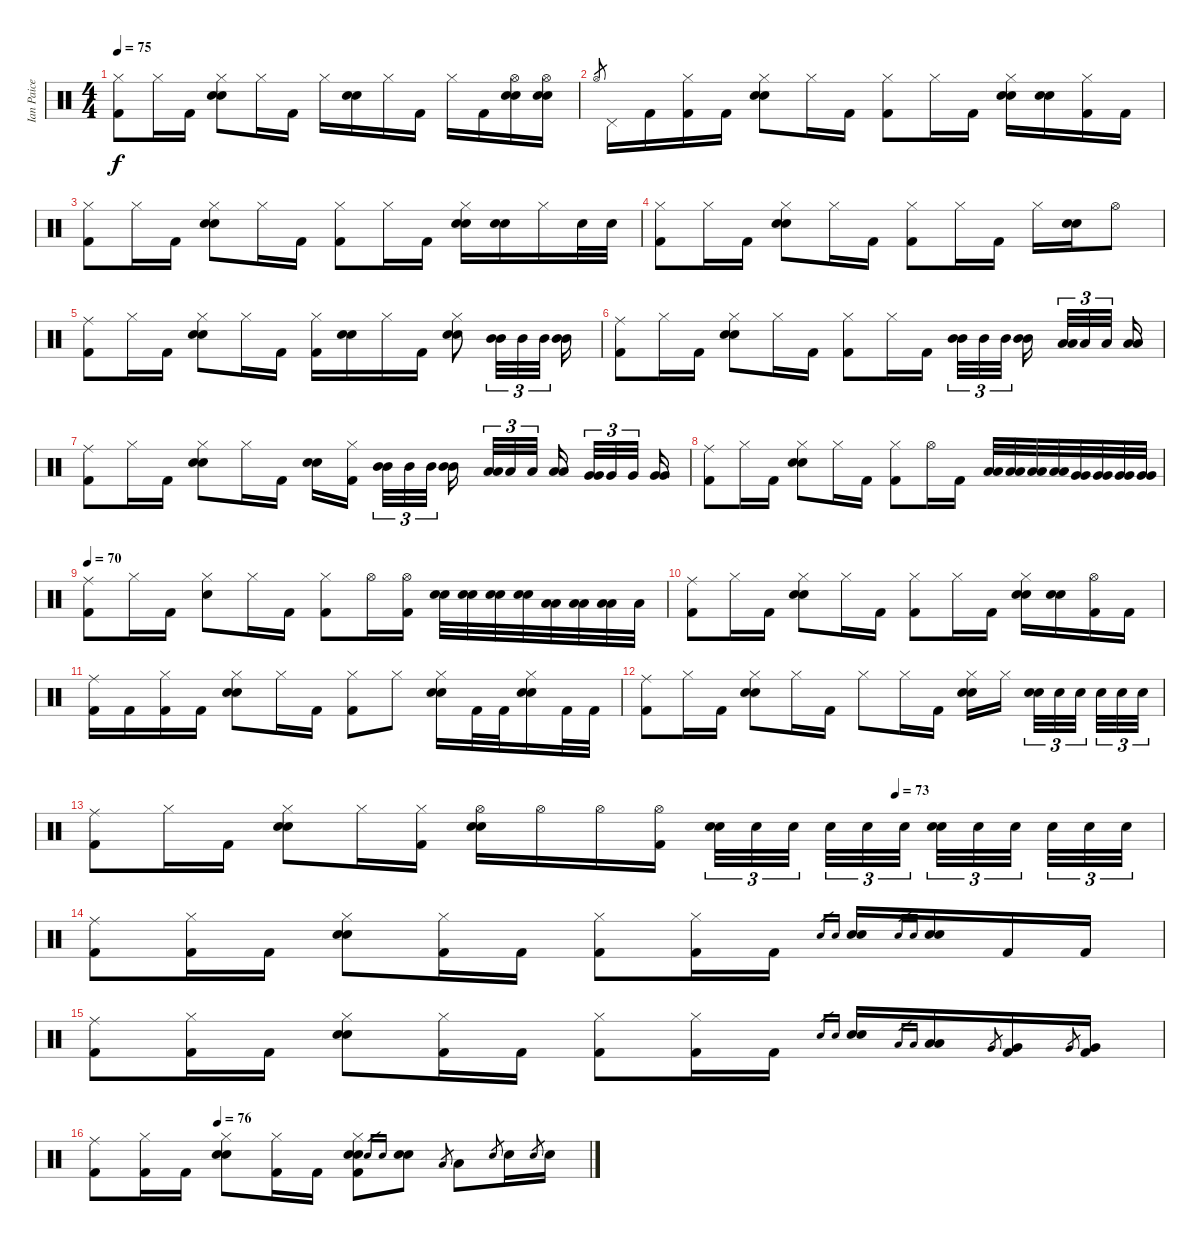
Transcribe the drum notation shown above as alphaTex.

\track ("Ian Paice" "Ian Paice") {instrument percussion}
\staff {score}
\articulation defaults
\ts (4 4)
\tempo 75
\clef neutral
\ks c
("Hi-Hat (closed)" "Kick (hit) 2").8{dy f} "Hi-Hat (closed)".16 "Kick (hit) 2".16 ("Hi-Hat (closed)" "Electric Snare (hit)" "Electric Snare (hit)").8 "Hi-Hat (closed)".16 "Kick (hit) 2".16 "Hi-Hat (closed)".16 ("Electric Snare (hit)" "Electric Snare (hit)").16 "Hi-Hat (closed)".16 "Kick (hit) 2".16 "Hi-Hat (closed)".16 "Kick (hit) 2".16 ("Hi-Hat (open)" "Electric Snare (hit)" "Electric Snare (hit)").16 ("Hi-Hat (open)" "Electric Snare (hit)" "Electric Snare (hit)").16 |
"Hi-Hat (open)".8{gr} "Pedal Hi-Hat (hit)".16 "Kick (hit) 2".16 ("Hi-Hat (closed)" "Kick (hit) 2").16 "Kick (hit) 2".16 ("Hi-Hat (closed)" "Electric Snare (hit)" "Electric Snare (hit)").8 "Hi-Hat (closed)".16 "Kick (hit) 2".16 ("Hi-Hat (closed)" "Kick (hit) 2").8 "Hi-Hat (closed)".16 "Kick (hit) 2".16 ("Hi-Hat (closed)" "Electric Snare (hit)" "Electric Snare (hit)").16 ("Electric Snare (hit)" "Electric Snare (hit)").16 ("Hi-Hat (closed)" "Kick (hit) 2").16 "Kick (hit) 2".16 |
("Hi-Hat (closed)" "Kick (hit) 2").8 "Hi-Hat (closed)".16 "Kick (hit) 2".16 ("Hi-Hat (closed)" "Electric Snare (hit)" "Electric Snare (hit)").8 "Hi-Hat (closed)".16 "Kick (hit) 2".16 ("Hi-Hat (closed)" "Kick (hit) 2").8 "Hi-Hat (closed)".16 "Kick (hit) 2".16 ("Hi-Hat (closed)" "Electric Snare (hit)" "Electric Snare (hit)").16 ("Electric Snare (hit)" "Electric Snare (hit)").16 "Hi-Hat (closed)".16 "Electric Snare (hit)".32 "Electric Snare (hit)".32 |
("Hi-Hat (closed)" "Kick (hit) 2").8 "Hi-Hat (closed)".16 "Kick (hit) 2".16 ("Hi-Hat (closed)" "Electric Snare (hit)" "Electric Snare (hit)").8 "Hi-Hat (closed)".16 "Kick (hit) 2".16 ("Hi-Hat (closed)" "Kick (hit) 2").8 "Hi-Hat (closed)".16 "Kick (hit) 2".16 "Hi-Hat (closed)".16 ("Electric Snare (hit)" "Electric Snare (hit)").16 "Hi-Hat (open)".8 |
("Ride (middle)" "Kick (hit) 2").8 "Hi-Hat (closed)".16 "Kick (hit) 2".16 ("Hi-Hat (closed)" "Electric Snare (hit)" "Electric Snare (hit)").8 "Hi-Hat (closed)".16 "Kick (hit) 2".16 ("Hi-Hat (closed)" "Kick (hit) 2").16 ("Electric Snare (hit)" "Electric Snare (hit)").16 "Hi-Hat (closed)".16 "Kick (hit) 2".16 ("Hi-Hat (closed)" "Electric Snare (hit)" "Electric Snare (hit)").8 ("Mid Tom (hit)" "Mid Tom (hit)").32{tu (3 2)} "Mid Tom (hit)".32{tu (3 2)} "Mid Tom (hit)".32{tu (3 2) beam splitsecondary} ("Mid Tom (hit)" "Mid Tom (hit)").16 |
("Ride (middle)" "Kick (hit) 2").8 "Hi-Hat (closed)".16 "Kick (hit) 2".16 ("Hi-Hat (closed)" "Electric Snare (hit)" "Electric Snare (hit)").8 "Hi-Hat (closed)".16 "Kick (hit) 2".16 ("Hi-Hat (closed)" "Kick (hit) 2").8 "Hi-Hat (closed)".16 "Kick (hit) 2".16 ("Mid Tom (hit)" "Mid Tom (hit)").32{tu (3 2)} "Mid Tom (hit)".32{tu (3 2)} "Mid Tom (hit)".32{tu (3 2) beam splitsecondary} ("Mid Tom (hit)" "Mid Tom (hit)").16{beam splitsecondary} ("Low Tom (hit)" "Low Tom (hit)").32{tu (3 2)} "Low Tom (hit)".32{tu (3 2)} "Low Tom (hit)".32{tu (3 2) beam splitsecondary} ("Low Tom (hit)" "Low Tom (hit)").16 |
("Ride (middle)" "Kick (hit) 2").8 "Hi-Hat (closed)".16 "Kick (hit) 2".16 ("Hi-Hat (closed)" "Electric Snare (hit)" "Electric Snare (hit)").8 "Hi-Hat (closed)".16 "Kick (hit) 2".16 ("Electric Snare (hit)" "Electric Snare (hit)").16 ("Hi-Hat (closed)" "Kick (hit) 2").16{beam splitsecondary} ("Mid Tom (hit)" "Mid Tom (hit)").32{tu (3 2)} "Mid Tom (hit)".32{tu (3 2)} "Mid Tom (hit)".32{tu (3 2) beam splitsecondary} ("Mid Tom (hit)" "Mid Tom (hit)").16 ("Low Tom (hit)" "Low Tom (hit)").32{tu (3 2)} "Low Tom (hit)".32{tu (3 2)} "Low Tom (hit)".32{tu (3 2) beam splitsecondary} ("Low Tom (hit)" "Low Tom (hit)").16{beam splitsecondary} ("Very Low Tom (hit)" "Very Low Tom (hit)").32{tu (3 2)} "Very Low Tom (hit)".32{tu (3 2)} "Very Low Tom (hit)".32{tu (3 2) beam splitsecondary} ("Very Low Tom (hit)" "Very Low Tom (hit)").16 |
("Ride (middle)" "Kick (hit) 2").8 "Hi-Hat (closed)".16 "Kick (hit) 2".16 ("Hi-Hat (closed)" "Electric Snare (hit)" "Electric Snare (hit)").8 "Hi-Hat (closed)".16 "Kick (hit) 2".16 ("Hi-Hat (closed)" "Kick (hit) 2").8 "Hi-Hat (open)".16 "Kick (hit) 2".16 ("Low Tom (hit)" "Low Tom (hit)").32 ("Low Tom (hit)" "Low Tom (hit)").32 ("Low Tom (hit)" "Low Tom (hit)").32 ("Low Tom (hit)" "Low Tom (hit)").32 ("Very Low Tom (hit)" "Very Low Tom (hit)").32 ("Very Low Tom (hit)" "Very Low Tom (hit)").32 ("Very Low Tom (hit)" "Very Low Tom (hit)").32 ("Very Low Tom (hit)" "Very Low Tom (hit)").32 |
\tempo 70
("Ride (middle)" "Kick (hit) 2").8 "Hi-Hat (closed)".16 "Kick (hit) 2".16 ("Hi-Hat (closed)" "Snare (hit) 2").8 "Hi-Hat (closed)".16 "Kick (hit) 2".16 ("Hi-Hat (closed)" "Kick (hit) 2").8 "Hi-Hat (open)".16 ("Hi-Hat (open)" "Kick (hit) 2").16 ("Electric Snare (hit)" "Electric Snare (hit)").32 ("Electric Snare (hit)" "Electric Snare (hit)").32 ("Electric Snare (hit)" "Electric Snare (hit)").32 ("Electric Snare (hit)" "Electric Snare (hit)").32 ("Low Tom (hit)" "Low Tom (hit)").32 ("Low Tom (hit)" "Low Tom (hit)").32 ("Low Tom (hit)" "Low Tom (hit)").32 "Low Tom (hit)".32 |
("Ride (middle)" "Kick (hit) 2").8 "Hi-Hat (closed)".16 "Kick (hit) 2".16 ("Hi-Hat (closed)" "Electric Snare (hit)" "Electric Snare (hit)").8 "Hi-Hat (closed)".16 "Kick (hit) 2".16 ("Hi-Hat (closed)" "Kick (hit) 2").8 "Hi-Hat (closed)".16 "Kick (hit) 2".16 ("Hi-Hat (closed)" "Electric Snare (hit)" "Electric Snare (hit)").16 ("Electric Snare (hit)" "Electric Snare (hit)").16 ("Hi-Hat (open)" "Kick (hit) 2").16 "Kick (hit) 2".16 |
("Ride (middle)" "Kick (hit) 2").16 "Kick (hit) 2".16 ("Hi-Hat (closed)" "Kick (hit) 2").16 "Kick (hit) 2".16 ("Hi-Hat (closed)" "Electric Snare (hit)" "Electric Snare (hit)").8 "Hi-Hat (closed)".16 "Kick (hit) 2".16 ("Hi-Hat (closed)" "Kick (hit) 2").8 "Hi-Hat (closed)".8 ("Hi-Hat (closed)" "Electric Snare (hit)" "Electric Snare (hit)").16 "Kick (hit) 2".32 "Kick (hit) 2".32 ("Hi-Hat (closed)" "Electric Snare (hit)" "Electric Snare (hit)").16 "Kick (hit) 2".32 "Kick (hit) 2".32 |
("Ride (middle)" "Kick (hit) 2").8 "Hi-Hat (closed)".16 "Kick (hit) 2".16 ("Hi-Hat (closed)" "Electric Snare (hit)" "Electric Snare (hit)").8 "Hi-Hat (closed)".16 "Kick (hit) 2".16 "Hi-Hat (closed)".8 "Hi-Hat (closed)".16 "Kick (hit) 2".16 ("Hi-Hat (closed)" "Electric Snare (hit)" "Electric Snare (hit)").16 "Hi-Hat (closed)".16{beam splitsecondary} ("Electric Snare (hit)" "Electric Snare (hit)").32{tu (3 2)} "Electric Snare (hit)".32{tu (3 2)} "Electric Snare (hit)".32{tu (3 2) beam splitsecondary} "Electric Snare (hit)".32{tu (3 2)} "Electric Snare (hit)".32{tu (3 2)} "Electric Snare (hit)".32{tu (3 2)} |
\tempo (73 0.75)
("Ride (middle)" "Kick (hit) 2").8 "Hi-Hat (closed)".16 "Kick (hit) 2".16 ("Hi-Hat (closed)" "Electric Snare (hit)" "Electric Snare (hit)").8 "Hi-Hat (closed)".16 ("Hi-Hat (closed)" "Kick (hit) 2").16 ("Hi-Hat (open)" "Electric Snare (hit)" "Electric Snare (hit)").16 "Hi-Hat (open)".16 "Hi-Hat (open)".16 ("Hi-Hat (open)" "Kick (hit) 2").16 ("Electric Snare (hit)" "Electric Snare (hit)").32{tu (3 2)} "Electric Snare (hit)".32{tu (3 2)} "Electric Snare (hit)".32{tu (3 2) beam splitsecondary} "Electric Snare (hit)".32{tu (3 2)} "Electric Snare (hit)".32{tu (3 2)} "Electric Snare (hit)".32{tu (3 2) beam splitsecondary} ("Electric Snare (hit)" "Electric Snare (hit)").32{tu (3 2)} "Electric Snare (hit)".32{tu (3 2)} "Electric Snare (hit)".32{tu (3 2) beam splitsecondary} "Electric Snare (hit)".32{tu (3 2)} "Electric Snare (hit)".32{tu (3 2)} "Electric Snare (hit)".32{tu (3 2)} |
("Ride (middle)" "Kick (hit) 2").8 ("Hi-Hat (closed)" "Kick (hit) 2").16 "Kick (hit) 2".16 ("Hi-Hat (closed)" "Electric Snare (hit)" "Electric Snare (hit)").8 ("Hi-Hat (closed)" "Kick (hit) 2").16 "Kick (hit) 2".16 ("Hi-Hat (closed)" "Kick (hit) 2").8 ("Hi-Hat (closed)" "Kick (hit) 2").16 "Kick (hit) 2".16 "Electric Snare (hit)".16{gr} "Electric Snare (hit)".16{gr} ("Electric Snare (hit)" "Electric Snare (hit)").16 "Electric Snare (hit)".16{gr} "Electric Snare (hit)".16{gr} ("Electric Snare (hit)" "Electric Snare (hit)").16 "Kick (hit) 2".16 "Kick (hit) 2".16 |
("Ride (middle)" "Kick (hit) 2").8 ("Hi-Hat (closed)" "Kick (hit) 2").16 "Kick (hit) 2".16 ("Hi-Hat (closed)" "Electric Snare (hit)" "Electric Snare (hit)").8 ("Hi-Hat (closed)" "Kick (hit) 2").16 "Kick (hit) 2".16 ("Hi-Hat (closed)" "Kick (hit) 2").8 ("Hi-Hat (closed)" "Kick (hit) 2").16 "Kick (hit) 2".16 "Electric Snare (hit)".16{gr} "Electric Snare (hit)".16{gr} ("Electric Snare (hit)" "Electric Snare (hit)").16 "Low Tom (hit)".16{gr} "Low Tom (hit)".16{gr} ("Low Tom (hit)" "Low Tom (hit)").16 "Very Low Tom (hit)".8{gr} ("Very Low Tom (hit)" "Kick (hit) 2").16 "Very Low Tom (hit)".8{gr} ("Very Low Tom (hit)" "Kick (hit) 2").16 |
\tempo (76 0.25)
("Ride (middle)" "Kick (hit) 2").8 ("Hi-Hat (closed)" "Kick (hit) 2").16 "Kick (hit) 2".16 ("Hi-Hat (closed)" "Electric Snare (hit)" "Electric Snare (hit)").8 ("Hi-Hat (closed)" "Kick (hit) 2").16 "Kick (hit) 2".16 ("Hi-Hat (closed)" "Electric Snare (hit)" "Electric Snare (hit)" "Kick (hit) 2").8 "Electric Snare (hit)".16{gr} "Electric Snare (hit)".16{gr} ("Electric Snare (hit)" "Electric Snare (hit)").8 "Low Tom (hit)".8{gr} "Low Tom (hit)".8 "Electric Snare (hit)".8{gr} "Electric Snare (hit)".16 "Electric Snare (hit)".8{gr} "Electric Snare (hit)".16
